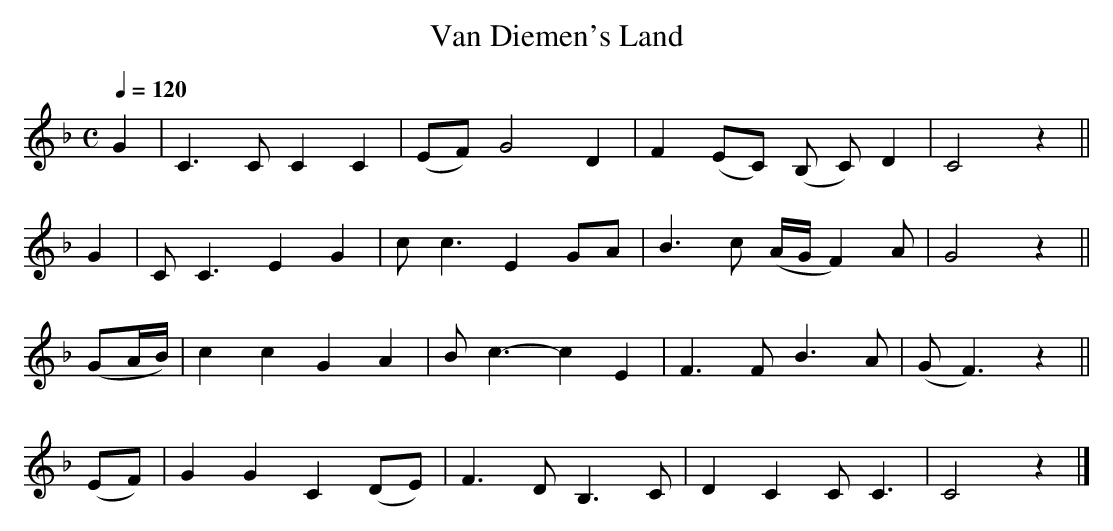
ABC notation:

X:1
T:Van Diemen's Land
M:C
L:1/8
Q:1/4=120
K:C Mix
 G2    |C3 C C2 C2 |(EF) G4  D2|F2(EC) (B,  C) D2| C4   z2||
 G2    |CC3  E2 G2 | cc3   E2GA|B3  c  (A/G/F2) A| G4   z2||
(GA/B/)|c2c2 G2 A2 | Bc3-  c2E2|F3  F   B3      A|(GF3) z2||
 (EF)  |G2G2 C2(DE)| F3 D  B,3C|D2 C2   C   C3   | C4   z2|]
